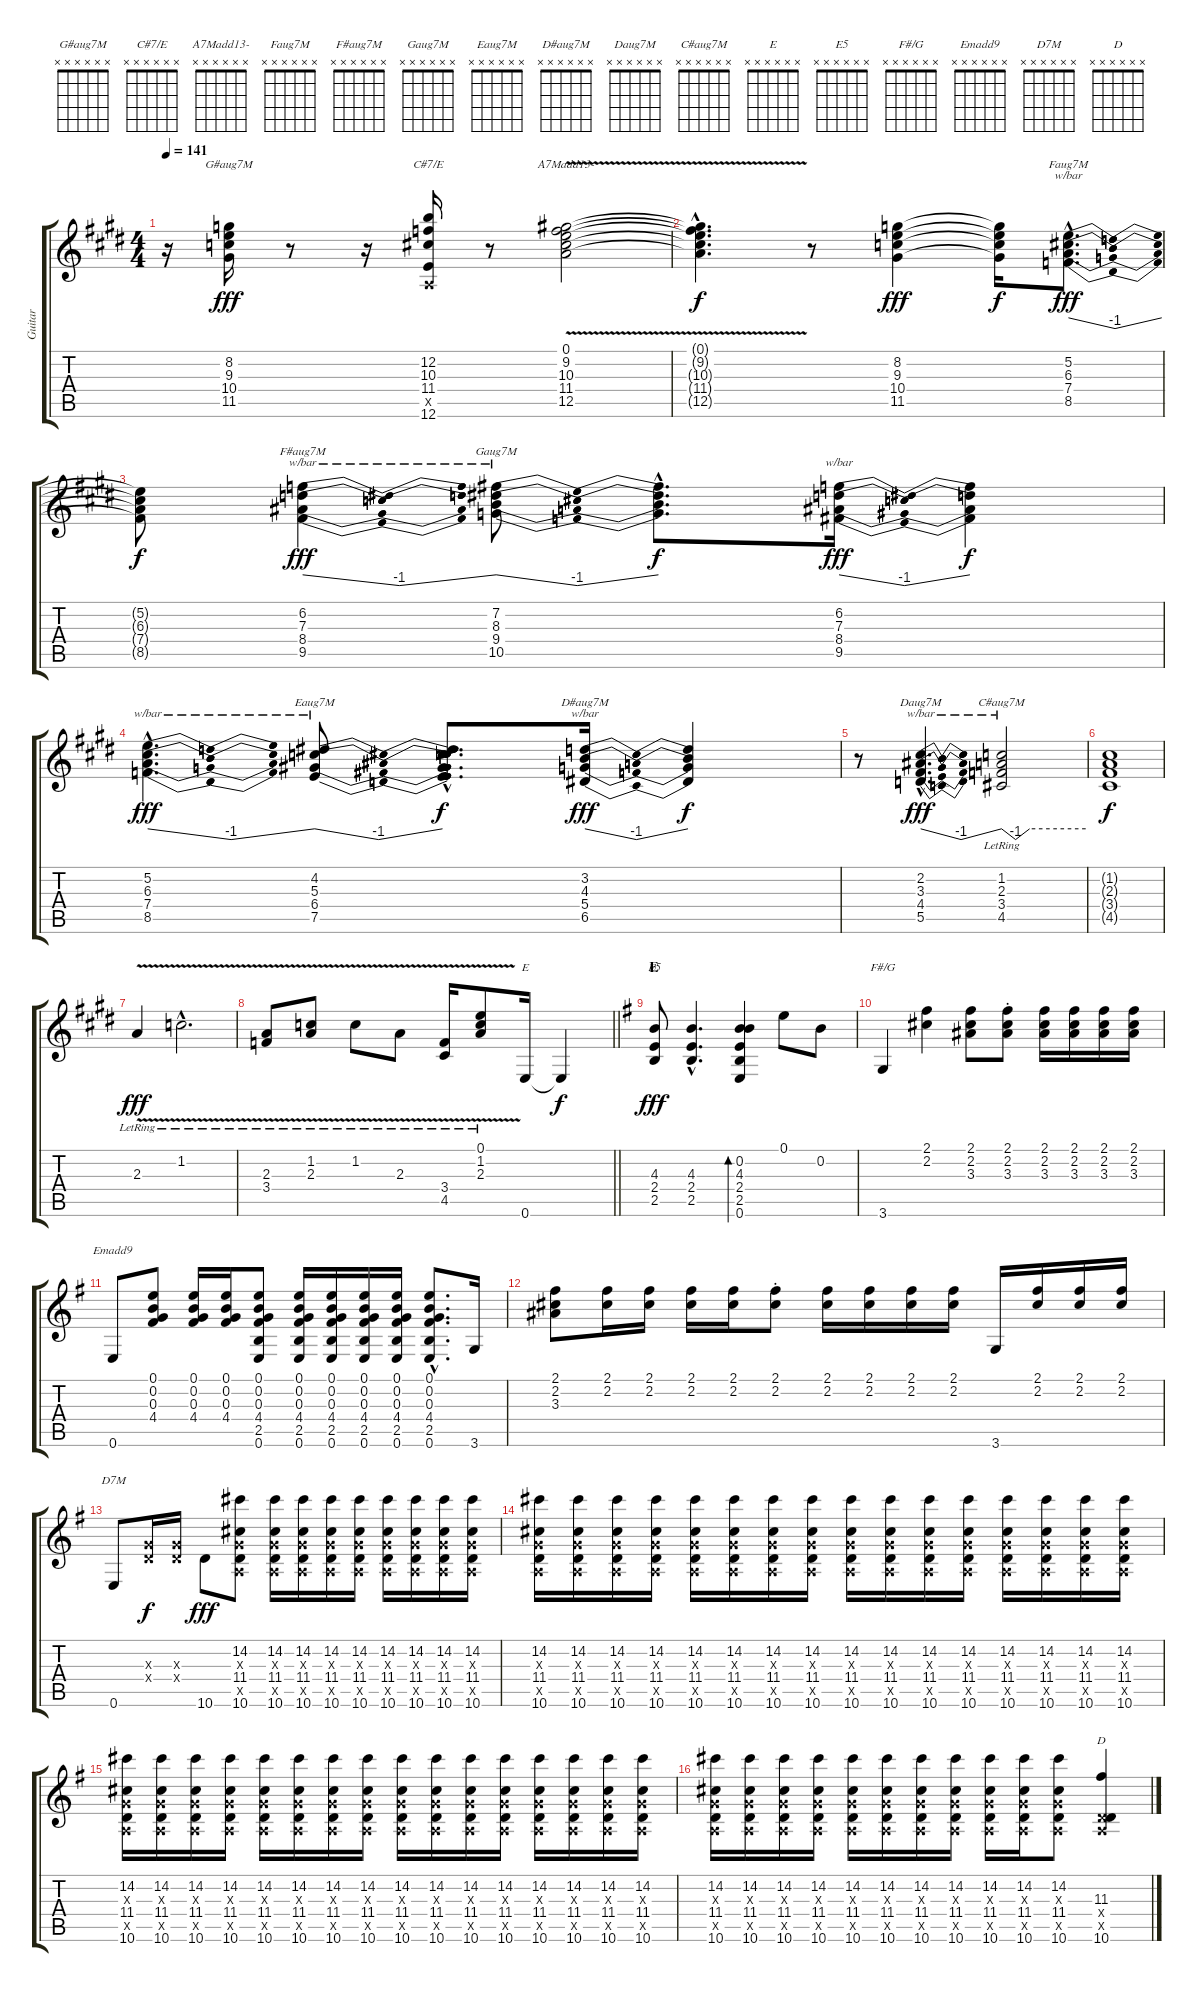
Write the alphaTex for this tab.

\track ("Guitar" "Guitar") {instrument electricguitarmuted}
\staff {score tabs}
\tuning (E4 B3 G3 D3 A2 E2) {hide}
\chord ("G#aug7M" x x x x x x)
\chord ("C#7/E" x x x x x x)
\chord ("A7Madd13-" x x x x x x)
\chord ("Faug7M" x x x x x x)
\chord ("F#aug7M" x x x x x x)
\chord ("Gaug7M" x x x x x x)
\chord ("Eaug7M" x x x x x x)
\chord ("D#aug7M" x x x x x x)
\chord ("Daug7M" x x x x x x)
\chord ("C#aug7M" x x x x x x)
\chord ("E" x x x x x x)
\chord ("E5" x x x x x x)
\chord ("F#/G" x x x x x x)
\chord ("Emadd9" x x x x x x)
\chord ("D7M" x x x x x x)
\chord ("D" x x x x x x)
\ts (4 4)
\tempo 141
\clef g2
\ks e
r.16{dy fff} (8.2 9.3 10.4 11.5).16{ch "G#aug7M"} r.8 r.16 (12.2 10.3 11.4 0.5{x} 12.6).16{ch "C#7/E"} r.8 (0.1 9.2{v} 10.3{v} 11.4{v} 12.5{v}).2{ch "A7Madd13-"} |
(0.1{hac t} 9.2{hac t} 10.3{hac t} 11.4{hac t} 12.5{hac t}).4{d dy f} r.8 (8.2 9.3 10.4 11.5).4{dy fff} (8.2{t} 9.3{t} 10.4{t} 11.5{t}).16{dy f} (5.2{hac} 6.3{hac} 7.4{hac} 8.5{hac}).8{d tbe (dip default 0 0 30 -4 60 0) ch "Faug7M" dy fff} |
(5.2{t} 6.3{t} 7.4{t} 8.5{t}).8{dy f} (6.2 7.3 8.4 9.5).4{tbe (dip default 0 0 30 -4 60 0) ch "F#aug7M" dy fff} (7.2 8.3 9.4 10.5).8{tbe (dip default 0 0 30 -4 60 0) ch "Gaug7M"} (7.2{hac t} 8.3{hac t} 9.4{hac t} 10.5{hac t}).8{d dy f} (6.2 7.3 8.4 9.5).16{tbe (dip default 0 0 30 -4 60 0) dy fff} (6.2{t} 7.3{t} 8.4{t} 9.5{t}).4{dy f} |
(5.2{hac} 6.3{hac} 7.4{hac} 8.5{hac}).4{d tbe (dip default 0 0 30 -4 60 0) dy fff} (4.2 5.3 6.4 7.5).8{tbe (dip default 0 0 30 -4 60 0) ch "Eaug7M"} (4.2{hac t} 5.3{hac t} 6.4{hac t} 7.5{hac t}).8{d dy f} (3.2 4.3 5.4 6.5).16{tbe (dip default 0 0 30 -4 60 0) ch "D#aug7M" dy fff} (3.2{t} 4.3{t} 5.4{t} 6.5{t}).4{dy f} |
r.8 (2.2{hac} 3.3{hac} 4.4{hac} 5.5{hac}).4{d tbe (dip default 0 0 30 -4 60 0) ch "Daug7M" dy fff} (1.2{lr} 2.3{lr} 3.4{lr} 4.5{lr}).2{tbe (custom default 0 0 10 -4 20 0 60 0) ch "C#aug7M"} |
(1.2{t} 2.3{t} 3.4{t} 4.5{t}).1{dy f} |
2.3{v lr}.4{dy fff} 1.2{v hac lr}.2{d} |
\barLineRight lightlight
(2.3{v lr} 3.4{v lr}).8 (1.2{v lr} 2.3{v lr}).8 1.2{v lr}.8 2.3{v lr}.8 (3.4{v lr} 4.5{v lr}).16 (0.1{lr} 1.2{v lr} 2.3{v lr}).8 0.6.16{ch "E"} 0.6{t}.4{dy f} |
\section ("" "E")
\ks g
(4.3 2.4 2.5).8{ch "E5" dy fff} (4.3{hac} 2.4{hac} 2.5{hac}).4{d} (0.2 4.3 2.4 2.5 0.6).4{bd 240} 0.1.8 0.2.8 |
3.6.4{ch "F#/G"} (2.1 2.2).4 (2.1 2.2 3.3).8 (2.1{st} 2.2{st} 3.3{st}).8 (2.1 2.2 3.3).16 (2.1 2.2 3.3).16 (2.1 2.2 3.3).16 (2.1 2.2 3.3).16 |
0.6.8{ch "Emadd9"} (0.1 0.2 0.3 4.4).8 (0.1 0.2 0.3 4.4).16 (0.1 0.2 0.3 4.4).16 (0.1 0.2 0.3 4.4 2.5 0.6).8 (0.1 0.2 0.3 4.4 2.5 0.6).16 (0.1 0.2 0.3 4.4 2.5 0.6).16 (0.1 0.2 0.3 4.4 2.5 0.6).16 (0.1 0.2 0.3 4.4 2.5 0.6).16 (0.1{hac} 0.2{hac} 0.3{hac} 4.4{hac} 2.5{hac} 0.6{hac}).8{d} 3.6.16 |
(2.1 2.2 3.3).8 (2.1 2.2).16 (2.1 2.2).16 (2.1 2.2).16 (2.1 2.2).16 (2.1{st} 2.2{st}).8 (2.1 2.2).16 (2.1 2.2).16 (2.1 2.2).16 (2.1 2.2).16 3.6.16 (2.1 2.2).16 (2.1 2.2).16 (2.1 2.2).16 |
0.6.8{ch "D7M"} (0.3{x} 0.4{x}).16{dy f} (0.3{x} 0.4{x}).16 10.6.8{dy fff} (14.2 0.3{x} 11.4 0.5{x} 10.6).8 (14.2 0.3{x} 11.4 0.5{x} 10.6).16 (14.2 0.3{x} 11.4 0.5{x} 10.6).16 (14.2 0.3{x} 11.4 0.5{x} 10.6).16 (14.2 0.3{x} 11.4 0.5{x} 10.6).16 (14.2 0.3{x} 11.4 0.5{x} 10.6).16 (14.2 0.3{x} 11.4 0.5{x} 10.6).16 (14.2 0.3{x} 11.4 0.5{x} 10.6).16 (14.2 0.3{x} 11.4 0.5{x} 10.6).16 |
(14.2 0.3{x} 11.4 0.5{x} 10.6).16 (14.2 0.3{x} 11.4 0.5{x} 10.6).16 (14.2 0.3{x} 11.4 0.5{x} 10.6).16 (14.2 0.3{x} 11.4 0.5{x} 10.6).16 (14.2 0.3{x} 11.4 0.5{x} 10.6).16 (14.2 0.3{x} 11.4 0.5{x} 10.6).16 (14.2 0.3{x} 11.4 0.5{x} 10.6).16 (14.2 0.3{x} 11.4 0.5{x} 10.6).16 (14.2 0.3{x} 11.4 0.5{x} 10.6).16 (14.2 0.3{x} 11.4 0.5{x} 10.6).16 (14.2 0.3{x} 11.4 0.5{x} 10.6).16 (14.2 0.3{x} 11.4 0.5{x} 10.6).16 (14.2 0.3{x} 11.4 0.5{x} 10.6).16 (14.2 0.3{x} 11.4 0.5{x} 10.6).16 (14.2 0.3{x} 11.4 0.5{x} 10.6).16 (14.2 0.3{x} 11.4 0.5{x} 10.6).16 |
(14.2 0.3{x} 11.4 0.5{x} 10.6).16 (14.2 0.3{x} 11.4 0.5{x} 10.6).16 (14.2 0.3{x} 11.4 0.5{x} 10.6).16 (14.2 0.3{x} 11.4 0.5{x} 10.6).16 (14.2 0.3{x} 11.4 0.5{x} 10.6).16 (14.2 0.3{x} 11.4 0.5{x} 10.6).16 (14.2 0.3{x} 11.4 0.5{x} 10.6).16 (14.2 0.3{x} 11.4 0.5{x} 10.6).16 (14.2 0.3{x} 11.4 0.5{x} 10.6).16 (14.2 0.3{x} 11.4 0.5{x} 10.6).16 (14.2 0.3{x} 11.4 0.5{x} 10.6).16 (14.2 0.3{x} 11.4 0.5{x} 10.6).16 (14.2 0.3{x} 11.4 0.5{x} 10.6).16 (14.2 0.3{x} 11.4 0.5{x} 10.6).16 (14.2 0.3{x} 11.4 0.5{x} 10.6).16 (14.2 0.3{x} 11.4 0.5{x} 10.6).16 |
(14.2 0.3{x} 11.4 0.5{x} 10.6).16 (14.2 0.3{x} 11.4 0.5{x} 10.6).16 (14.2 0.3{x} 11.4 0.5{x} 10.6).16 (14.2 0.3{x} 11.4 0.5{x} 10.6).16 (14.2 0.3{x} 11.4 0.5{x} 10.6).16 (14.2 0.3{x} 11.4 0.5{x} 10.6).16 (14.2 0.3{x} 11.4 0.5{x} 10.6).16 (14.2 0.3{x} 11.4 0.5{x} 10.6).16 (14.2 0.3{x} 11.4 0.5{x} 10.6).16 (14.2 0.3{x} 11.4 0.5{x} 10.6).16 (14.2 0.3{x} 11.4 0.5{x} 10.6).8 (11.3 0.4{x} 0.5{x} 10.6).4{ch "D"}
